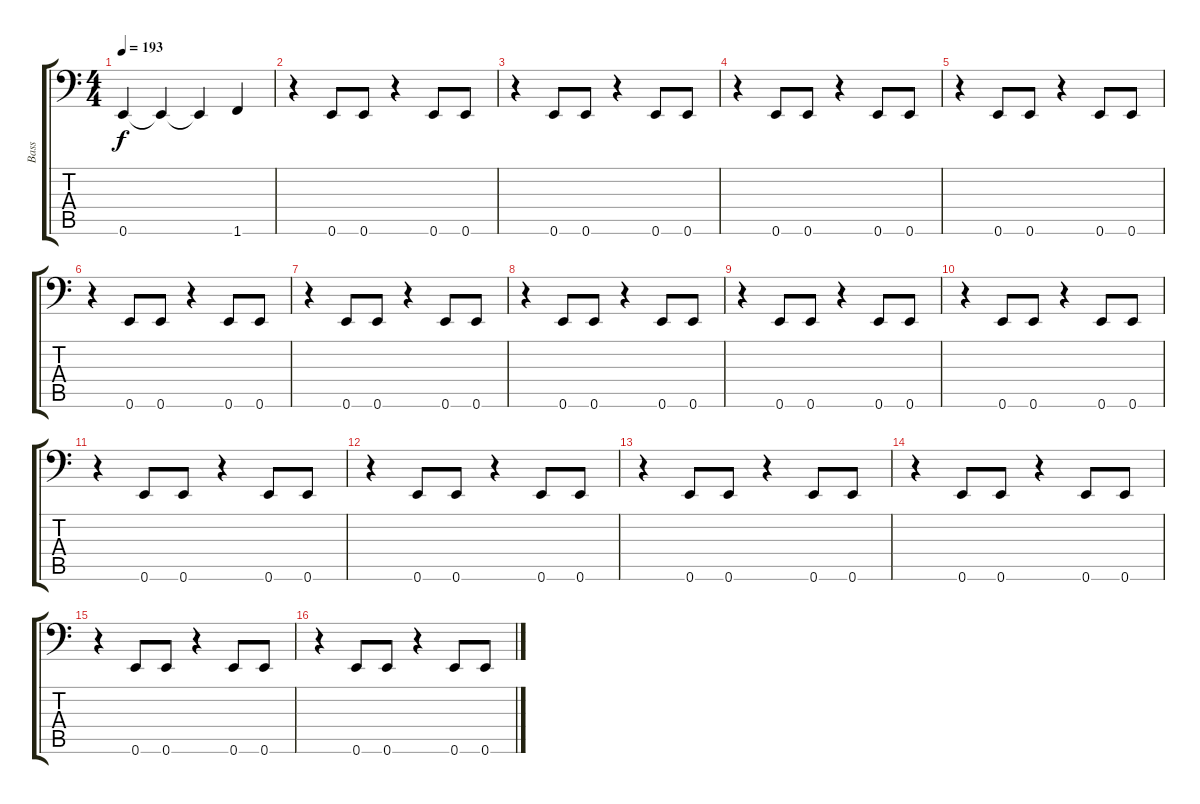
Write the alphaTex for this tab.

\track ("Bass" "Bass") {instrument electricbasspick}
\staff {score tabs}
\tuning (E3 B2 G2 D2 A1 E1) {hide}
\ts (4 4)
\tempo 193
\clef f4
\ks c
0.6{t}.4{dy f} 0.6{t}.4 0.6{t}.4 1.6.4 |
r.4 0.6.8 0.6.8 r.4 0.6.8 0.6.8 |
r.4 0.6.8 0.6.8 r.4 0.6.8 0.6.8 |
r.4 0.6.8 0.6.8 r.4 0.6.8 0.6.8 |
r.4 0.6.8 0.6.8 r.4 0.6.8 0.6.8 |
r.4 0.6.8 0.6.8 r.4 0.6.8 0.6.8 |
r.4 0.6.8 0.6.8 r.4 0.6.8 0.6.8 |
r.4 0.6.8 0.6.8 r.4 0.6.8 0.6.8 |
r.4 0.6.8 0.6.8 r.4 0.6.8 0.6.8 |
r.4 0.6.8 0.6.8 r.4 0.6.8 0.6.8 |
r.4 0.6.8 0.6.8 r.4 0.6.8 0.6.8 |
r.4 0.6.8 0.6.8 r.4 0.6.8 0.6.8 |
r.4 0.6.8 0.6.8 r.4 0.6.8 0.6.8 |
r.4 0.6.8 0.6.8 r.4 0.6.8 0.6.8 |
r.4 0.6.8 0.6.8 r.4 0.6.8 0.6.8 |
r.4 0.6.8 0.6.8 r.4 0.6.8 0.6.8
